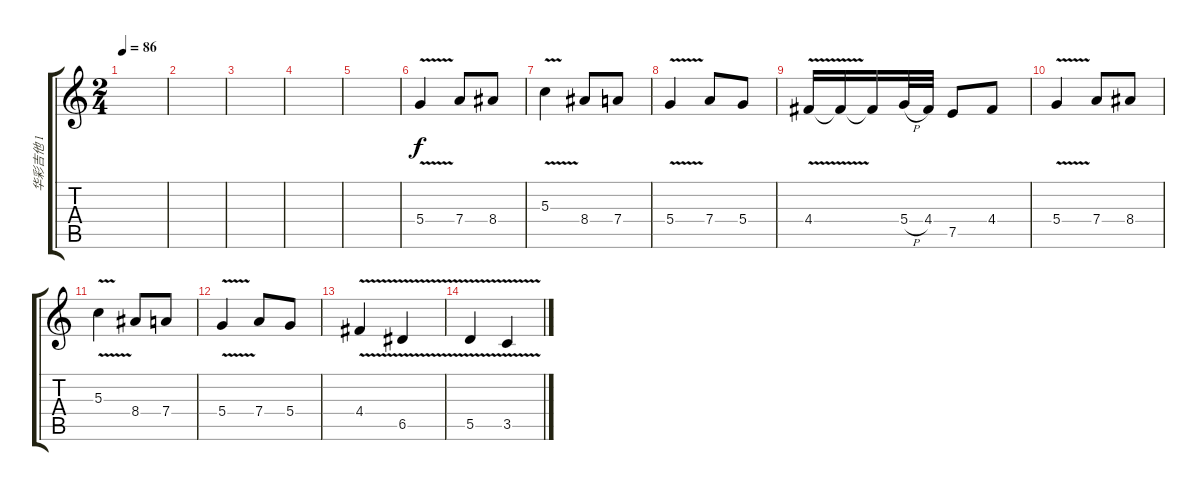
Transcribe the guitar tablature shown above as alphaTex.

\track ("华彩吉他 1" "华彩吉他 1") {instrument distortionguitar}
\staff {score tabs}
\tuning (E4 B3 G3 D3 A2 E2) {hide}
\ts (2 4)
\tempo 86
\clef g2
\ks c
|
|
|
|
|
5.4{v}.4{volume 12} 7.4.8 8.4.8 |
5.3{v}.4 8.4.8 7.4.8 |
5.4{v}.4 7.4.8 5.4.8 |
4.4{v}.16 4.4{t}.16 4.4{t}.16 5.4{h}.32 4.4.32 7.5.8 4.4.8 |
5.4{v}.4 7.4.8 8.4.8 |
5.3{v}.4 8.4.8 7.4.8 |
5.4{v}.4 7.4.8 5.4.8 |
4.4{v}.4 6.5{v}.4 |
5.5{v}.4 3.5{v}.4
